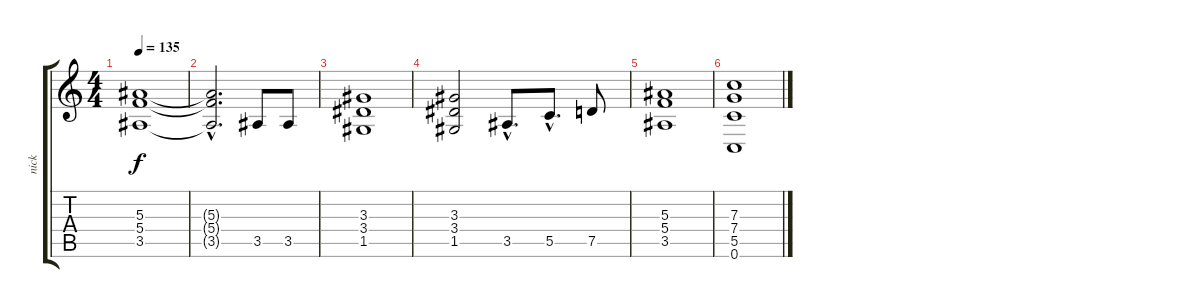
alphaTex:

\track ("nick" "nick") {instrument distortionguitar}
\staff {score tabs}
\tuning (D4 A3 F3 C3 G2 C2) {hide}
\ts (4 4)
\tempo 135
\clef g2
\ks c
(5.3 5.4 3.5).1{dy f volume 0} |
(5.3{hac t} 5.4{hac t} 3.5{hac t}).2{d} 3.5.8 3.5.8 |
(3.3 3.4 1.5).1 |
(3.3 3.4 1.5).2 3.5{hac}.8{d} 5.5{hac}.8{d} 7.5.8 |
(5.3 5.4 3.5).1 |
(7.3 7.4 5.5 0.6).1
